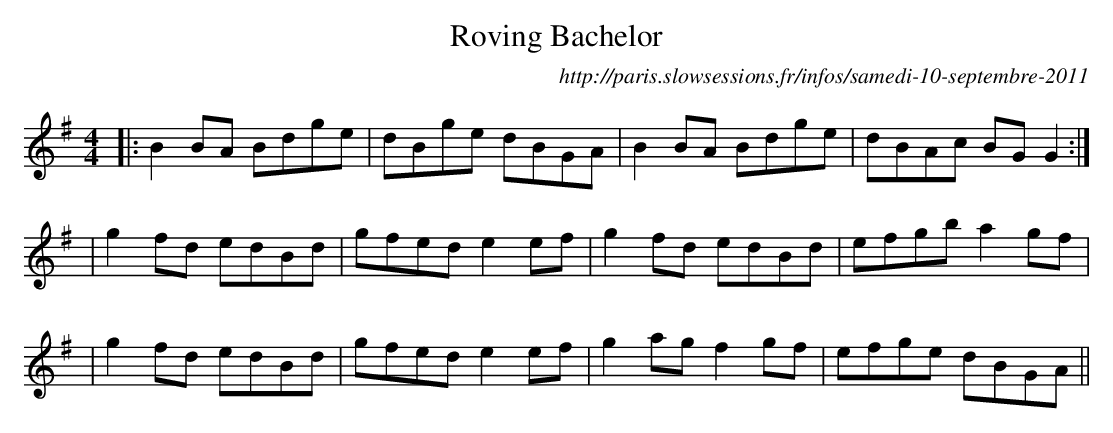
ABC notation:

X:1
T:Roving Bachelor
O:http://paris.slowsessions.fr/infos/samedi-10-septembre-2011
M:4/4
L:1/8
K:G
|: B2BA Bdge | dBge dBGA | B2BA Bdge | dBAc BGG2 :|
| g2fd edBd | gfed e2ef | g2fd edBd | efgb a2gf |
| g2fd edBd | gfed e2ef | g2ag f2gf | efge dBGA ||
